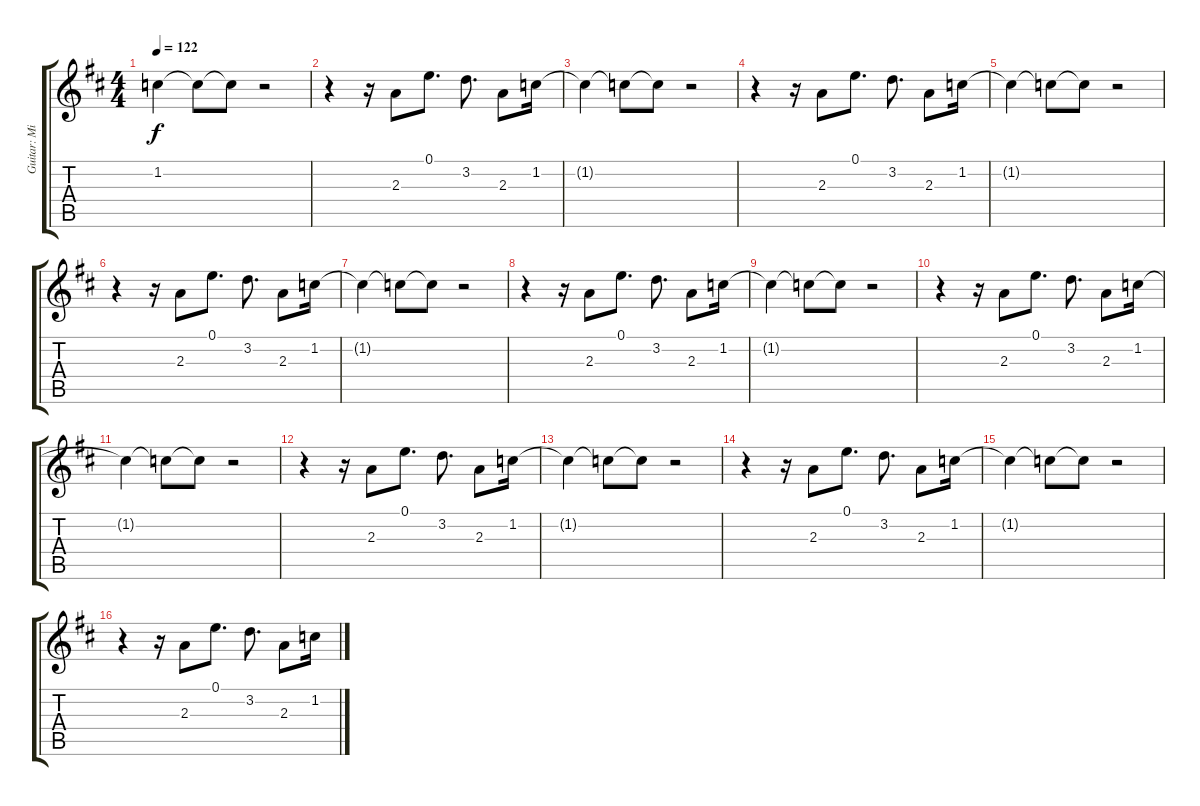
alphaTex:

\track ("Guitar: Mick Ralphs" "Guitar: Mi") {instrument distortionguitar}
\staff {score tabs}
\tuning (E4 B3 G3 D3 A2 E2) {hide}
\ts (4 4)
\tempo 122
\clef g2
\ks d
1.2{t}.4{dy f} 1.2{t}.8 1.2{t}.8 r.2 |
r.4 r.16 2.3.8 0.1.8{d} 3.2.8{d} 2.3.8 1.2.16 |
1.2{t}.4 1.2{t}.8 1.2{t}.8 r.2 |
r.4 r.16 2.3.8 0.1.8{d} 3.2.8{d} 2.3.8 1.2.16 |
1.2{t}.4 1.2{t}.8 1.2{t}.8 r.2 |
r.4 r.16 2.3.8 0.1.8{d} 3.2.8{d} 2.3.8 1.2.16 |
1.2{t}.4 1.2{t}.8 1.2{t}.8 r.2 |
r.4 r.16 2.3.8 0.1.8{d} 3.2.8{d} 2.3.8 1.2.16 |
1.2{t}.4 1.2{t}.8 1.2{t}.8 r.2 |
r.4 r.16 2.3.8 0.1.8{d} 3.2.8{d} 2.3.8 1.2.16 |
1.2{t}.4 1.2{t}.8 1.2{t}.8 r.2 |
r.4 r.16 2.3.8 0.1.8{d} 3.2.8{d} 2.3.8 1.2.16 |
1.2{t}.4 1.2{t}.8 1.2{t}.8 r.2 |
r.4 r.16 2.3.8 0.1.8{d} 3.2.8{d} 2.3.8 1.2.16 |
1.2{t}.4 1.2{t}.8 1.2{t}.8 r.2 |
r.4 r.16 2.3.8 0.1.8{d} 3.2.8{d} 2.3.8 1.2.16
